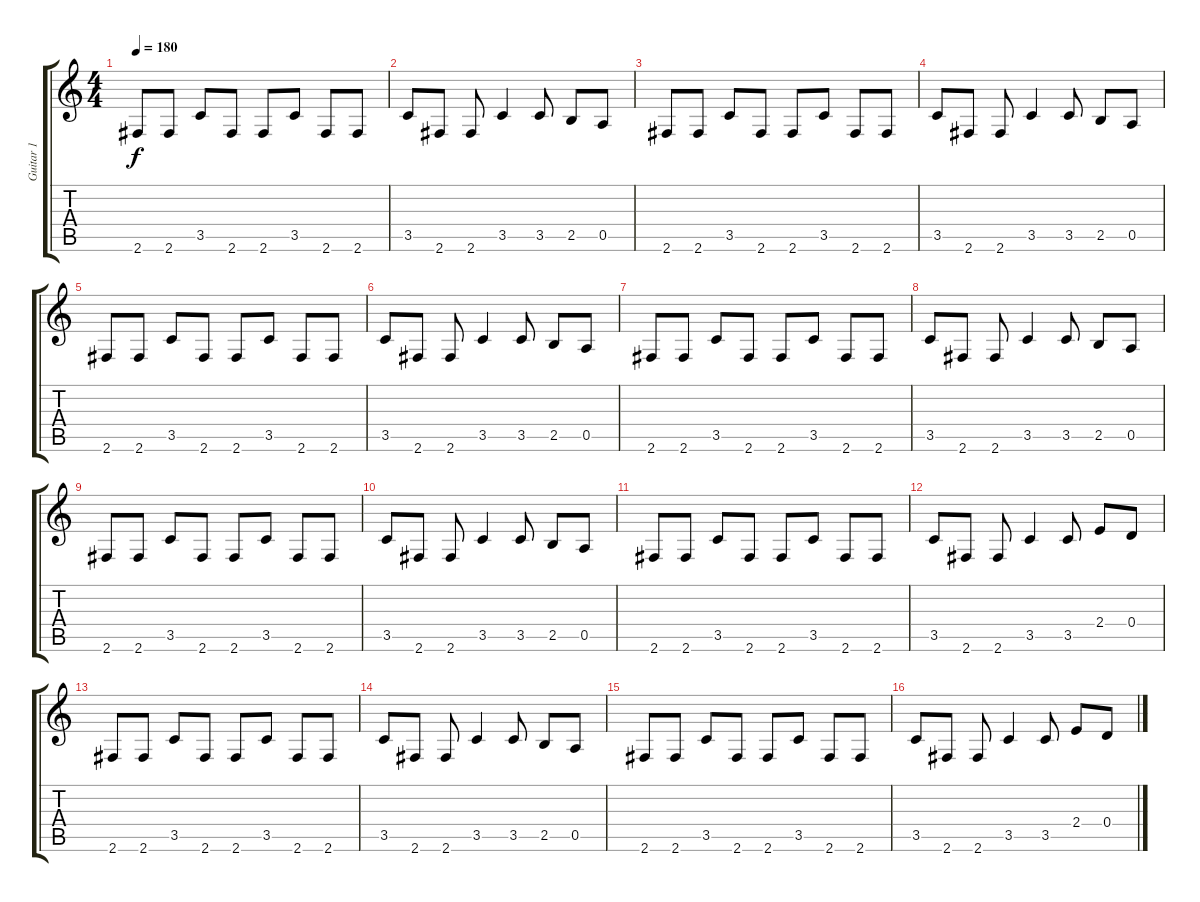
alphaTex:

\track ("Guitar 1" "Guitar 1") {instrument distortionguitar}
\staff {score tabs}
\tuning (E4 B3 G3 D3 A2 E2) {hide}
\ts (4 4)
\tempo 180
\clef g2
\ks c
2.6.8{dy f instrument distortionguitar} 2.6.8 3.5.8 2.6.8 2.6.8 3.5.8 2.6.8 2.6.8 |
3.5.8 2.6.8 2.6.8 3.5.4 3.5.8 2.5.8 0.5.8 |
2.6.8 2.6.8 3.5.8 2.6.8 2.6.8 3.5.8 2.6.8 2.6.8 |
3.5.8 2.6.8 2.6.8 3.5.4 3.5.8 2.5.8 0.5.8 |
2.6.8 2.6.8 3.5.8 2.6.8 2.6.8 3.5.8 2.6.8 2.6.8 |
3.5.8 2.6.8 2.6.8 3.5.4 3.5.8 2.5.8 0.5.8 |
2.6.8 2.6.8 3.5.8 2.6.8 2.6.8 3.5.8 2.6.8 2.6.8 |
3.5.8 2.6.8 2.6.8 3.5.4 3.5.8 2.5.8 0.5.8 |
2.6.8 2.6.8 3.5.8 2.6.8 2.6.8 3.5.8 2.6.8 2.6.8 |
3.5.8 2.6.8 2.6.8 3.5.4 3.5.8 2.5.8 0.5.8 |
2.6.8 2.6.8 3.5.8 2.6.8 2.6.8 3.5.8 2.6.8 2.6.8 |
3.5.8 2.6.8 2.6.8 3.5.4 3.5.8 2.4.8 0.4.8 |
2.6.8 2.6.8 3.5.8 2.6.8 2.6.8 3.5.8 2.6.8 2.6.8 |
3.5.8 2.6.8 2.6.8 3.5.4 3.5.8 2.5.8 0.5.8 |
2.6.8 2.6.8 3.5.8 2.6.8 2.6.8 3.5.8 2.6.8 2.6.8 |
3.5.8 2.6.8 2.6.8 3.5.4 3.5.8 2.4.8 0.4.8
